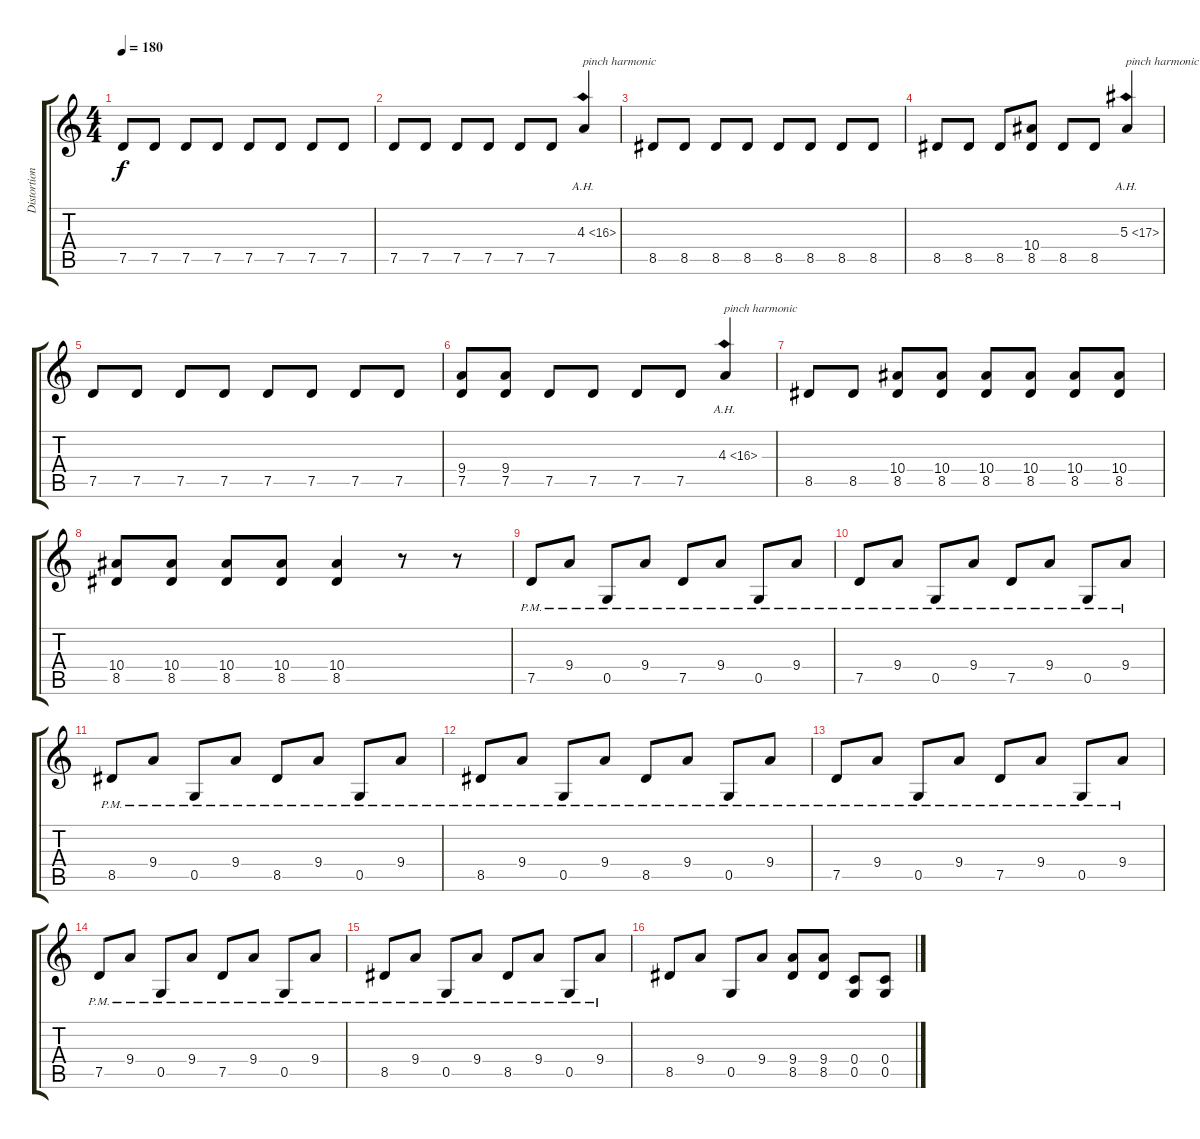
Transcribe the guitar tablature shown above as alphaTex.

\track ("Distortion (Daron)" "Distortion") {instrument distortionguitar}
\staff {score tabs}
\tuning (D4 A3 F3 C3 G2 C2) {hide}
\ts (4 4)
\tempo 180
\clef g2
\ks c
7.5.8{dy f} 7.5.8 7.5.8 7.5.8 7.5.8 7.5.8 7.5.8 7.5.8 |
7.5.8 7.5.8 7.5.8 7.5.8 7.5.8 7.5.8 4.3{ah 12}.4{txt "pinch harmonic"} |
8.5.8 8.5.8 8.5.8 8.5.8 8.5.8 8.5.8 8.5.8 8.5.8 |
8.5.8 8.5.8 8.5.8 (10.4 8.5).8 8.5.8 8.5.8 5.3{ah 12}.4{txt "pinch harmonic"} |
7.5.8 7.5.8 7.5.8 7.5.8 7.5.8 7.5.8 7.5.8 7.5.8 |
(9.4 7.5).8 (9.4 7.5).8 7.5.8 7.5.8 7.5.8 7.5.8 4.3{ah 12}.4{txt "pinch harmonic"} |
8.5.8 8.5.8 (10.4 8.5).8 (10.4 8.5).8 (10.4 8.5).8 (10.4 8.5).8 (10.4 8.5).8 (10.4 8.5).8 |
(10.4 8.5).8 (10.4 8.5).8 (10.4 8.5).8 (10.4 8.5).8 (10.4 8.5).4 r.8 r.8 |
7.5{pm}.8 9.4{pm}.8 0.5{pm}.8 9.4{pm}.8 7.5{pm}.8 9.4{pm}.8 0.5{pm}.8 9.4{pm}.8 |
7.5{pm}.8 9.4{pm}.8 0.5{pm}.8 9.4{pm}.8 7.5{pm}.8 9.4{pm}.8 0.5{pm}.8 9.4{pm}.8 |
8.5{pm}.8 9.4{pm}.8 0.5{pm}.8 9.4{pm}.8 8.5{pm}.8 9.4{pm}.8 0.5{pm}.8 9.4{pm}.8 |
8.5{pm}.8 9.4{pm}.8 0.5{pm}.8 9.4{pm}.8 8.5{pm}.8 9.4{pm}.8 0.5{pm}.8 9.4{pm}.8 |
7.5{pm}.8 9.4{pm}.8 0.5{pm}.8 9.4{pm}.8 7.5{pm}.8 9.4{pm}.8 0.5{pm}.8 9.4{pm}.8 |
7.5{pm}.8 9.4{pm}.8 0.5{pm}.8 9.4{pm}.8 7.5{pm}.8 9.4{pm}.8 0.5{pm}.8 9.4{pm}.8 |
8.5{pm}.8 9.4{pm}.8 0.5{pm}.8 9.4{pm}.8 8.5{pm}.8 9.4{pm}.8 0.5{pm}.8 9.4{pm}.8 |
8.5.8 9.4.8 0.5.8 9.4.8 (9.4 8.5).8 (9.4 8.5).8 (0.4 0.5).8 (0.4 0.5).8
